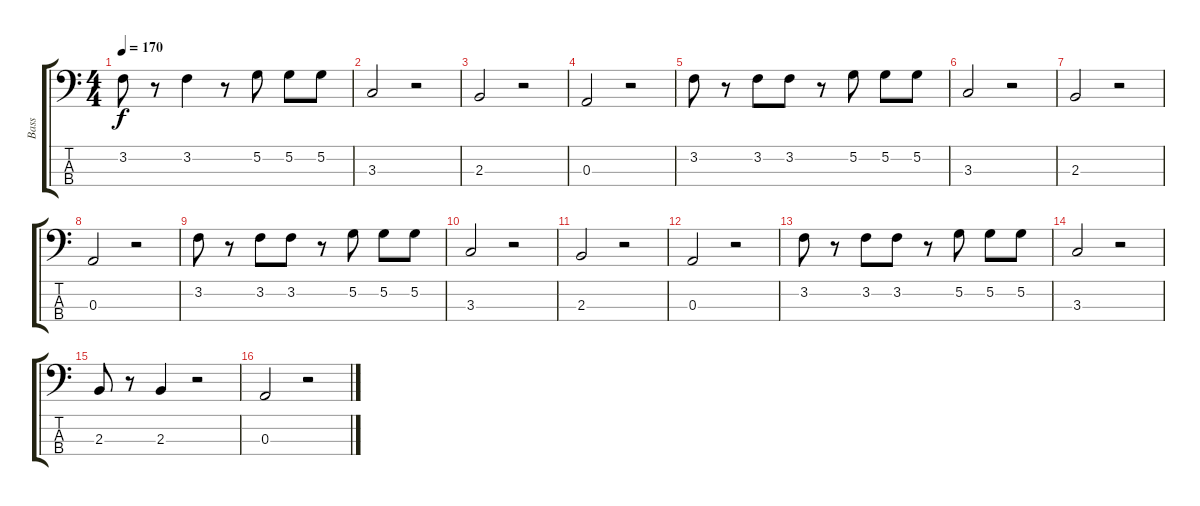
\track ("Bass" "Bass") {instrument electricbassfinger}
\staff {score tabs}
\tuning (G2 D2 A1 E1) {hide}
\ts (4 4)
\tempo 170
\clef f4
\ks c
3.2.8{dy f} r.8 3.2.4 r.8 5.2.8 5.2.8 5.2.8 |
3.3.2 r.2 |
2.3.2 r.2 |
0.3.2 r.2 |
3.2.8 r.8 3.2.8 3.2.8 r.8 5.2.8 5.2.8 5.2.8 |
3.3.2 r.2 |
2.3.2 r.2 |
0.3.2 r.2 |
3.2.8 r.8 3.2.8 3.2.8 r.8 5.2.8 5.2.8 5.2.8 |
3.3.2 r.2 |
2.3.2 r.2 |
0.3.2 r.2 |
3.2.8 r.8 3.2.8 3.2.8 r.8 5.2.8 5.2.8 5.2.8 |
3.3.2 r.2 |
2.3.8 r.8 2.3.4 r.2 |
0.3.2 r.2
